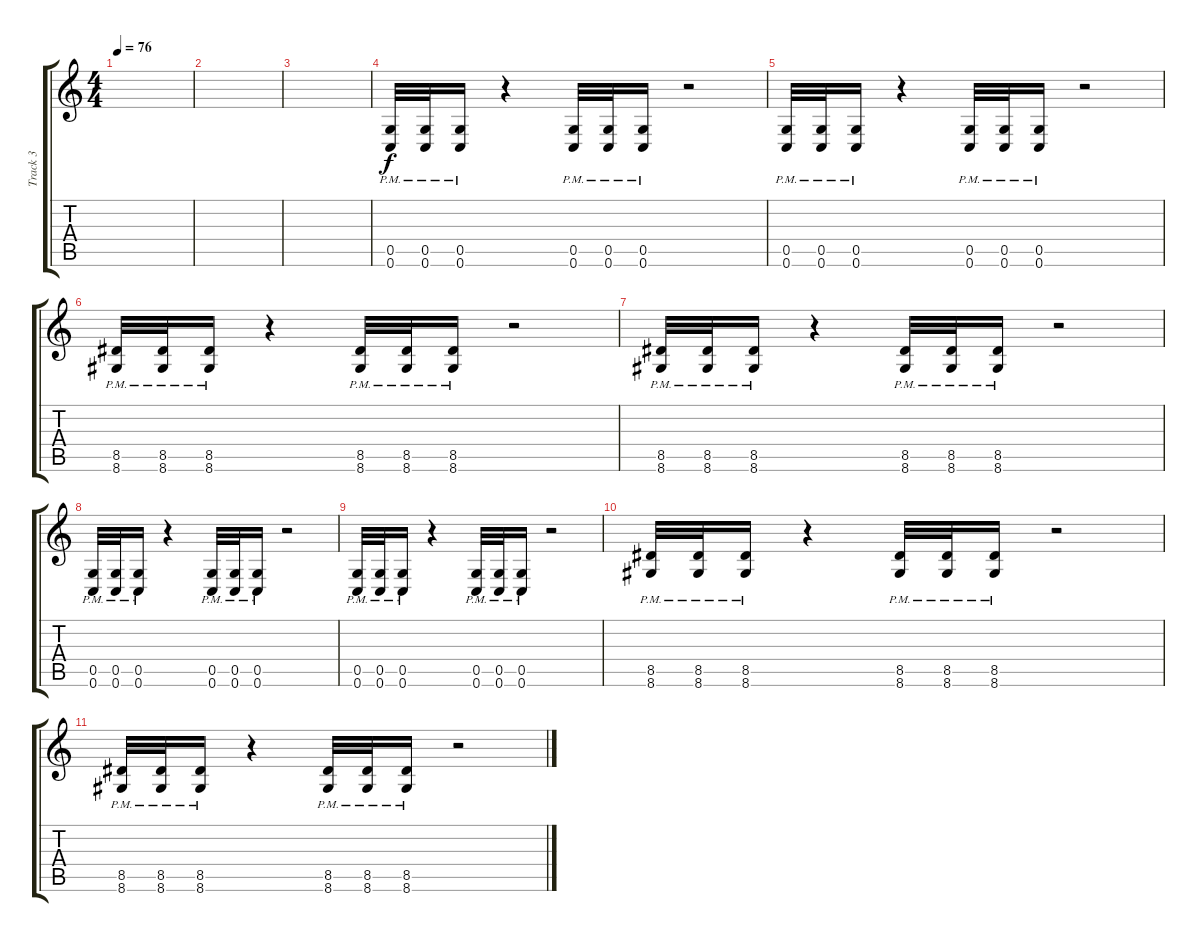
\track ("Track 3" "Track 3") {instrument overdrivenguitar}
\staff {score tabs}
\tuning (D4 A3 F3 C3 G2 C2) {hide}
\ts (4 4)
\tempo 76
\clef g2
\ks c
|
|
|
(0.5{pm} 0.6{pm}).32 (0.5{pm} 0.6{pm}).32 (0.5{pm} 0.6{pm}).16 r.4 (0.5{pm} 0.6{pm}).32 (0.5{pm} 0.6{pm}).32 (0.5{pm} 0.6{pm}).16 r.2 |
(0.5{pm} 0.6{pm}).32 (0.5{pm} 0.6{pm}).32 (0.5{pm} 0.6{pm}).16 r.4 (0.5{pm} 0.6{pm}).32 (0.5{pm} 0.6{pm}).32 (0.5{pm} 0.6{pm}).16 r.2 |
(8.5{pm} 8.6{pm}).32 (8.5{pm} 8.6{pm}).32 (8.5{pm} 8.6{pm}).16 r.4 (8.5{pm} 8.6{pm}).32 (8.5{pm} 8.6{pm}).32 (8.5{pm} 8.6{pm}).16 r.2 |
(8.5{pm} 8.6{pm}).32 (8.5{pm} 8.6{pm}).32 (8.5{pm} 8.6{pm}).16 r.4 (8.5{pm} 8.6{pm}).32 (8.5{pm} 8.6{pm}).32 (8.5{pm} 8.6{pm}).16 r.2 |
(0.5{pm} 0.6{pm}).32 (0.5{pm} 0.6{pm}).32 (0.5{pm} 0.6{pm}).16 r.4 (0.5{pm} 0.6{pm}).32 (0.5{pm} 0.6{pm}).32 (0.5{pm} 0.6{pm}).16 r.2 |
(0.5{pm} 0.6{pm}).32 (0.5{pm} 0.6{pm}).32 (0.5{pm} 0.6{pm}).16 r.4 (0.5{pm} 0.6{pm}).32 (0.5{pm} 0.6{pm}).32 (0.5{pm} 0.6{pm}).16 r.2 |
(8.5{pm} 8.6{pm}).32 (8.5{pm} 8.6{pm}).32 (8.5{pm} 8.6{pm}).16 r.4 (8.5{pm} 8.6{pm}).32 (8.5{pm} 8.6{pm}).32 (8.5{pm} 8.6{pm}).16 r.2 |
(8.5{pm} 8.6{pm}).32 (8.5{pm} 8.6{pm}).32 (8.5{pm} 8.6{pm}).16 r.4 (8.5{pm} 8.6{pm}).32 (8.5{pm} 8.6{pm}).32 (8.5{pm} 8.6{pm}).16 r.2
